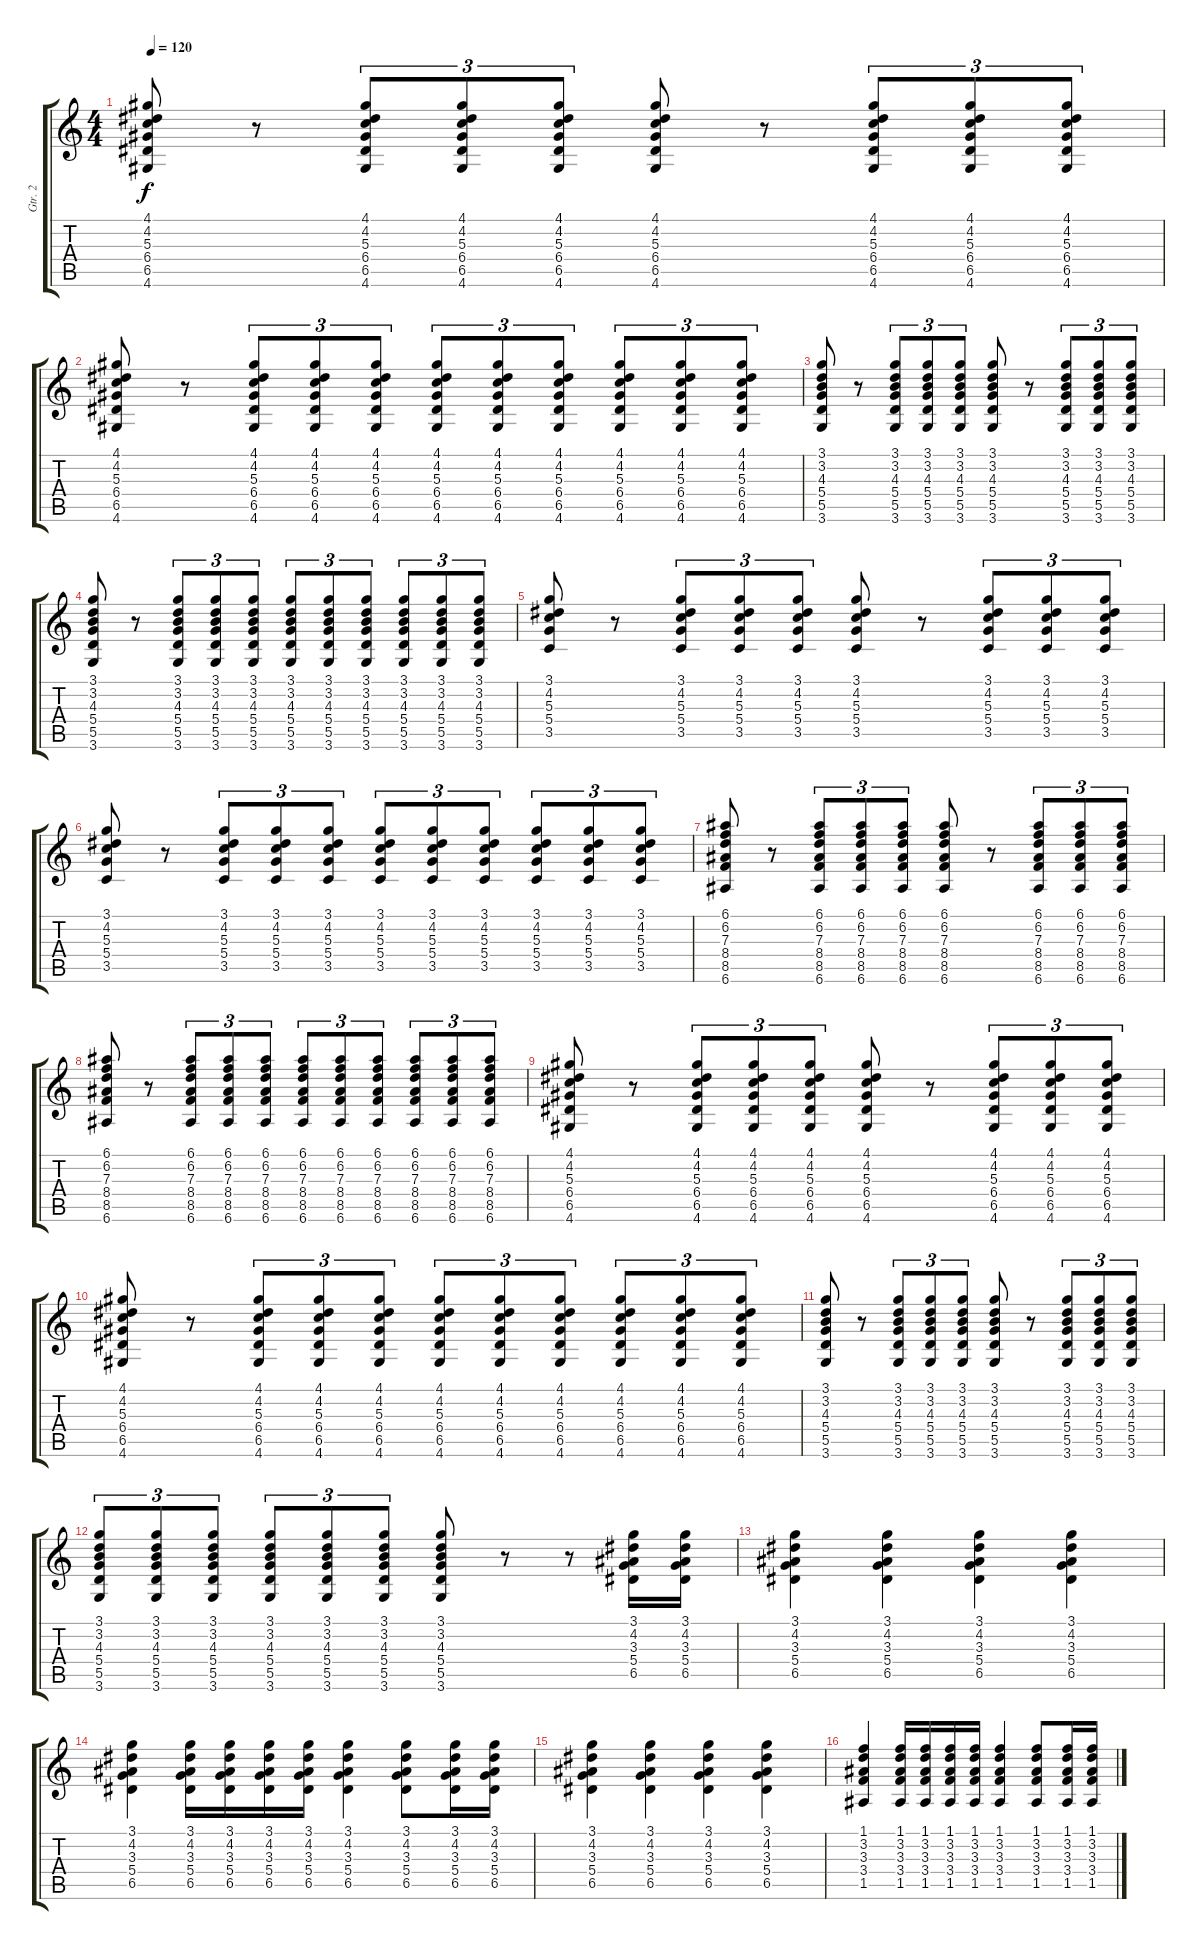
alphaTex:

\track ("Gtr. 2" "Gtr. 2") {instrument acousticguitarsteel}
\staff {score tabs}
\tuning (E4 B3 G3 D3 A2 E2) {hide}
\ts (4 4)
\tempo 120
\clef g2
\ks c
(4.1 4.2 5.3 6.4 6.5 4.6).8{dy f} r.8 (4.1 4.2 5.3 6.4 6.5 4.6).8{tu (3 2)} (4.1 4.2 5.3 6.4 6.5 4.6).8{tu (3 2)} (4.1 4.2 5.3 6.4 6.5 4.6).8{tu (3 2)} (4.1 4.2 5.3 6.4 6.5 4.6).8 r.8 (4.1 4.2 5.3 6.4 6.5 4.6).8{tu (3 2)} (4.1 4.2 5.3 6.4 6.5 4.6).8{tu (3 2)} (4.1 4.2 5.3 6.4 6.5 4.6).8{tu (3 2)} |
(4.1 4.2 5.3 6.4 6.5 4.6).8 r.8 (4.1 4.2 5.3 6.4 6.5 4.6).8{tu (3 2)} (4.1 4.2 5.3 6.4 6.5 4.6).8{tu (3 2)} (4.1 4.2 5.3 6.4 6.5 4.6).8{tu (3 2)} (4.1 4.2 5.3 6.4 6.5 4.6).8{tu (3 2)} (4.1 4.2 5.3 6.4 6.5 4.6).8{tu (3 2)} (4.1 4.2 5.3 6.4 6.5 4.6).8{tu (3 2)} (4.1 4.2 5.3 6.4 6.5 4.6).8{tu (3 2)} (4.1 4.2 5.3 6.4 6.5 4.6).8{tu (3 2)} (4.1 4.2 5.3 6.4 6.5 4.6).8{tu (3 2)} |
(3.1 3.2 4.3 5.4 5.5 3.6).8 r.8 (3.1 3.2 4.3 5.4 5.5 3.6).8{tu (3 2)} (3.1 3.2 4.3 5.4 5.5 3.6).8{tu (3 2)} (3.1 3.2 4.3 5.4 5.5 3.6).8{tu (3 2)} (3.1 3.2 4.3 5.4 5.5 3.6).8 r.8 (3.1 3.2 4.3 5.4 5.5 3.6).8{tu (3 2)} (3.1 3.2 4.3 5.4 5.5 3.6).8{tu (3 2)} (3.1 3.2 4.3 5.4 5.5 3.6).8{tu (3 2)} |
(3.1 3.2 4.3 5.4 5.5 3.6).8 r.8 (3.1 3.2 4.3 5.4 5.5 3.6).8{tu (3 2)} (3.1 3.2 4.3 5.4 5.5 3.6).8{tu (3 2)} (3.1 3.2 4.3 5.4 5.5 3.6).8{tu (3 2)} (3.1 3.2 4.3 5.4 5.5 3.6).8{tu (3 2)} (3.1 3.2 4.3 5.4 5.5 3.6).8{tu (3 2)} (3.1 3.2 4.3 5.4 5.5 3.6).8{tu (3 2)} (3.1 3.2 4.3 5.4 5.5 3.6).8{tu (3 2)} (3.1 3.2 4.3 5.4 5.5 3.6).8{tu (3 2)} (3.1 3.2 4.3 5.4 5.5 3.6).8{tu (3 2)} |
(3.1 4.2 5.3 5.4 3.5).8 r.8 (3.1 4.2 5.3 5.4 3.5).8{tu (3 2)} (3.1 4.2 5.3 5.4 3.5).8{tu (3 2)} (3.1 4.2 5.3 5.4 3.5).8{tu (3 2)} (3.1 4.2 5.3 5.4 3.5).8 r.8 (3.1 4.2 5.3 5.4 3.5).8{tu (3 2)} (3.1 4.2 5.3 5.4 3.5).8{tu (3 2)} (3.1 4.2 5.3 5.4 3.5).8{tu (3 2)} |
(3.1 4.2 5.3 5.4 3.5).8 r.8 (3.1 4.2 5.3 5.4 3.5).8{tu (3 2)} (3.1 4.2 5.3 5.4 3.5).8{tu (3 2)} (3.1 4.2 5.3 5.4 3.5).8{tu (3 2)} (3.1 4.2 5.3 5.4 3.5).8{tu (3 2)} (3.1 4.2 5.3 5.4 3.5).8{tu (3 2)} (3.1 4.2 5.3 5.4 3.5).8{tu (3 2)} (3.1 4.2 5.3 5.4 3.5).8{tu (3 2)} (3.1 4.2 5.3 5.4 3.5).8{tu (3 2)} (3.1 4.2 5.3 5.4 3.5).8{tu (3 2)} |
(6.1 6.2 7.3 8.4 8.5 6.6).8 r.8 (6.1 6.2 7.3 8.4 8.5 6.6).8{tu (3 2)} (6.1 6.2 7.3 8.4 8.5 6.6).8{tu (3 2)} (6.1 6.2 7.3 8.4 8.5 6.6).8{tu (3 2)} (6.1 6.2 7.3 8.4 8.5 6.6).8 r.8 (6.1 6.2 7.3 8.4 8.5 6.6).8{tu (3 2)} (6.1 6.2 7.3 8.4 8.5 6.6).8{tu (3 2)} (6.1 6.2 7.3 8.4 8.5 6.6).8{tu (3 2)} |
(6.1 6.2 7.3 8.4 8.5 6.6).8 r.8 (6.1 6.2 7.3 8.4 8.5 6.6).8{tu (3 2)} (6.1 6.2 7.3 8.4 8.5 6.6).8{tu (3 2)} (6.1 6.2 7.3 8.4 8.5 6.6).8{tu (3 2)} (6.1 6.2 7.3 8.4 8.5 6.6).8{tu (3 2)} (6.1 6.2 7.3 8.4 8.5 6.6).8{tu (3 2)} (6.1 6.2 7.3 8.4 8.5 6.6).8{tu (3 2)} (6.1 6.2 7.3 8.4 8.5 6.6).8{tu (3 2)} (6.1 6.2 7.3 8.4 8.5 6.6).8{tu (3 2)} (6.1 6.2 7.3 8.4 8.5 6.6).8{tu (3 2)} |
(4.1 4.2 5.3 6.4 6.5 4.6).8 r.8 (4.1 4.2 5.3 6.4 6.5 4.6).8{tu (3 2)} (4.1 4.2 5.3 6.4 6.5 4.6).8{tu (3 2)} (4.1 4.2 5.3 6.4 6.5 4.6).8{tu (3 2)} (4.1 4.2 5.3 6.4 6.5 4.6).8 r.8 (4.1 4.2 5.3 6.4 6.5 4.6).8{tu (3 2)} (4.1 4.2 5.3 6.4 6.5 4.6).8{tu (3 2)} (4.1 4.2 5.3 6.4 6.5 4.6).8{tu (3 2)} |
(4.1 4.2 5.3 6.4 6.5 4.6).8 r.8 (4.1 4.2 5.3 6.4 6.5 4.6).8{tu (3 2)} (4.1 4.2 5.3 6.4 6.5 4.6).8{tu (3 2)} (4.1 4.2 5.3 6.4 6.5 4.6).8{tu (3 2)} (4.1 4.2 5.3 6.4 6.5 4.6).8{tu (3 2)} (4.1 4.2 5.3 6.4 6.5 4.6).8{tu (3 2)} (4.1 4.2 5.3 6.4 6.5 4.6).8{tu (3 2)} (4.1 4.2 5.3 6.4 6.5 4.6).8{tu (3 2)} (4.1 4.2 5.3 6.4 6.5 4.6).8{tu (3 2)} (4.1 4.2 5.3 6.4 6.5 4.6).8{tu (3 2)} |
(3.1 3.2 4.3 5.4 5.5 3.6).8 r.8 (3.1 3.2 4.3 5.4 5.5 3.6).8{tu (3 2)} (3.1 3.2 4.3 5.4 5.5 3.6).8{tu (3 2)} (3.1 3.2 4.3 5.4 5.5 3.6).8{tu (3 2)} (3.1 3.2 4.3 5.4 5.5 3.6).8 r.8 (3.1 3.2 4.3 5.4 5.5 3.6).8{tu (3 2)} (3.1 3.2 4.3 5.4 5.5 3.6).8{tu (3 2)} (3.1 3.2 4.3 5.4 5.5 3.6).8{tu (3 2)} |
(3.1 3.2 4.3 5.4 5.5 3.6).8{tu (3 2)} (3.1 3.2 4.3 5.4 5.5 3.6).8{tu (3 2)} (3.1 3.2 4.3 5.4 5.5 3.6).8{tu (3 2)} (3.1 3.2 4.3 5.4 5.5 3.6).8{tu (3 2)} (3.1 3.2 4.3 5.4 5.5 3.6).8{tu (3 2)} (3.1 3.2 4.3 5.4 5.5 3.6).8{tu (3 2)} (3.1 3.2 4.3 5.4 5.5 3.6).8 r.8 r.8 (3.1 4.2 3.3 5.4 6.5).16 (3.1 4.2 3.3 5.4 6.5).16 |
(3.1 4.2 3.3 5.4 6.5).4 (3.1 4.2 3.3 5.4 6.5).4 (3.1 4.2 3.3 5.4 6.5).4 (3.1 4.2 3.3 5.4 6.5).4 |
(3.1 4.2 3.3 5.4 6.5).4 (3.1 4.2 3.3 5.4 6.5).16 (3.1 4.2 3.3 5.4 6.5).16 (3.1 4.2 3.3 5.4 6.5).16 (3.1 4.2 3.3 5.4 6.5).16 (3.1 4.2 3.3 5.4 6.5).4 (3.1 4.2 3.3 5.4 6.5).8 (3.1 4.2 3.3 5.4 6.5).16 (3.1 4.2 3.3 5.4 6.5).16 |
(3.1 4.2 3.3 5.4 6.5).4 (3.1 4.2 3.3 5.4 6.5).4 (3.1 4.2 3.3 5.4 6.5).4 (3.1 4.2 3.3 5.4 6.5).4 |
(1.1 3.2 3.3 3.4 1.5).4 (1.1 3.2 3.3 3.4 1.5).16 (1.1 3.2 3.3 3.4 1.5).16 (1.1 3.2 3.3 3.4 1.5).16 (1.1 3.2 3.3 3.4 1.5).16 (1.1 3.2 3.3 3.4 1.5).4 (1.1 3.2 3.3 3.4 1.5).8 (1.1 3.2 3.3 3.4 1.5).16 (1.1 3.2 3.3 3.4 1.5).16
